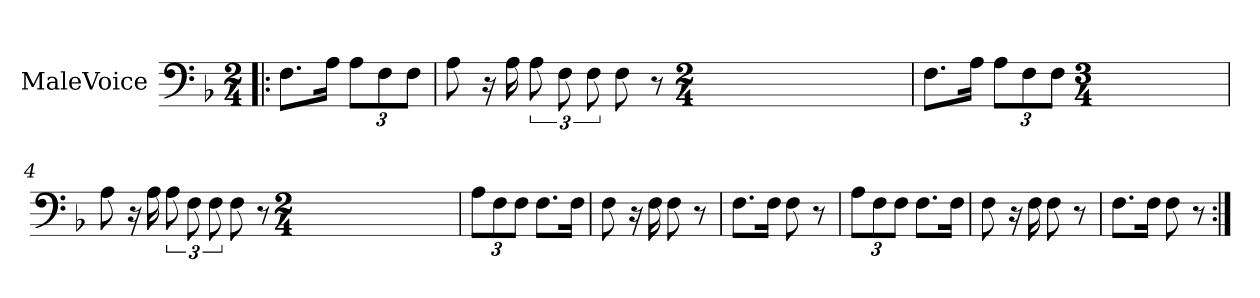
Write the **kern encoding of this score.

**kern
*part1
*staff1
*I"MaleVoice
*clefF4
*k[b-]
*M2/4
*MM108
=1!|:
8.F\L
16A\Jk
12A\L
12F\
12F\J
=2
8A
16r
16A
12A
12F
12F
8F
8r
*M2/4
=3
8.F\L
16A\Jk
12A\L
12F\
12F\J
*M3/4
=4
8A
16r
16A
12A
12F
12F
8F
8r
*M2/4
=5
12A\L
12F\
12F\J
8.F\L
16F\Jk
=6
8F
16r
16F
8F
8r
=7
8.F\L
16F\Jk
8F
8r
=8
12A\L
12F\
12F\J
8.F\L
16F\Jk
=9
8F
16r
16F
8F
8r
=10
8.F\L
16F\Jk
8F
8r
=:|!
*-
